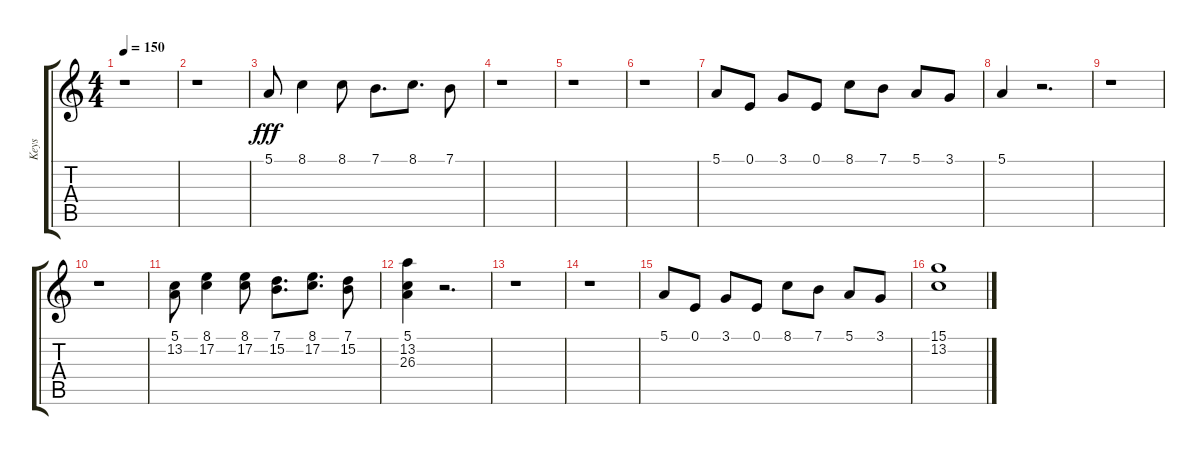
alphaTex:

\track ("Keys" "Keys") {instrument electricgrandpiano}
\staff {score tabs}
\tuning (E4 B3 G3 D3 A2 E2) {hide}
\ts (4 4)
\tempo 150
\clef g2
\ks c
r.1{dy fff} |
r.1 |
5.1.8 8.1.4 8.1.8 7.1.8{d} 8.1.8{d} 7.1.8 |
r.1 |
r.1 |
r.1 |
5.1.8 0.1.8 3.1.8 0.1.8 8.1.8 7.1.8 5.1.8 3.1.8 |
5.1.4 r.2{d} |
r.1 |
r.1 |
(5.1 13.2).8 (8.1 17.2).4 (8.1 17.2).8 (7.1 15.2).8{d} (8.1 17.2).8{d} (7.1 15.2).8 |
(5.1 13.2 26.3).4 r.2{d} |
r.1 |
r.1 |
5.1.8 0.1.8 3.1.8 0.1.8 8.1.8 7.1.8 5.1.8 3.1.8 |
(15.1 13.2).1
